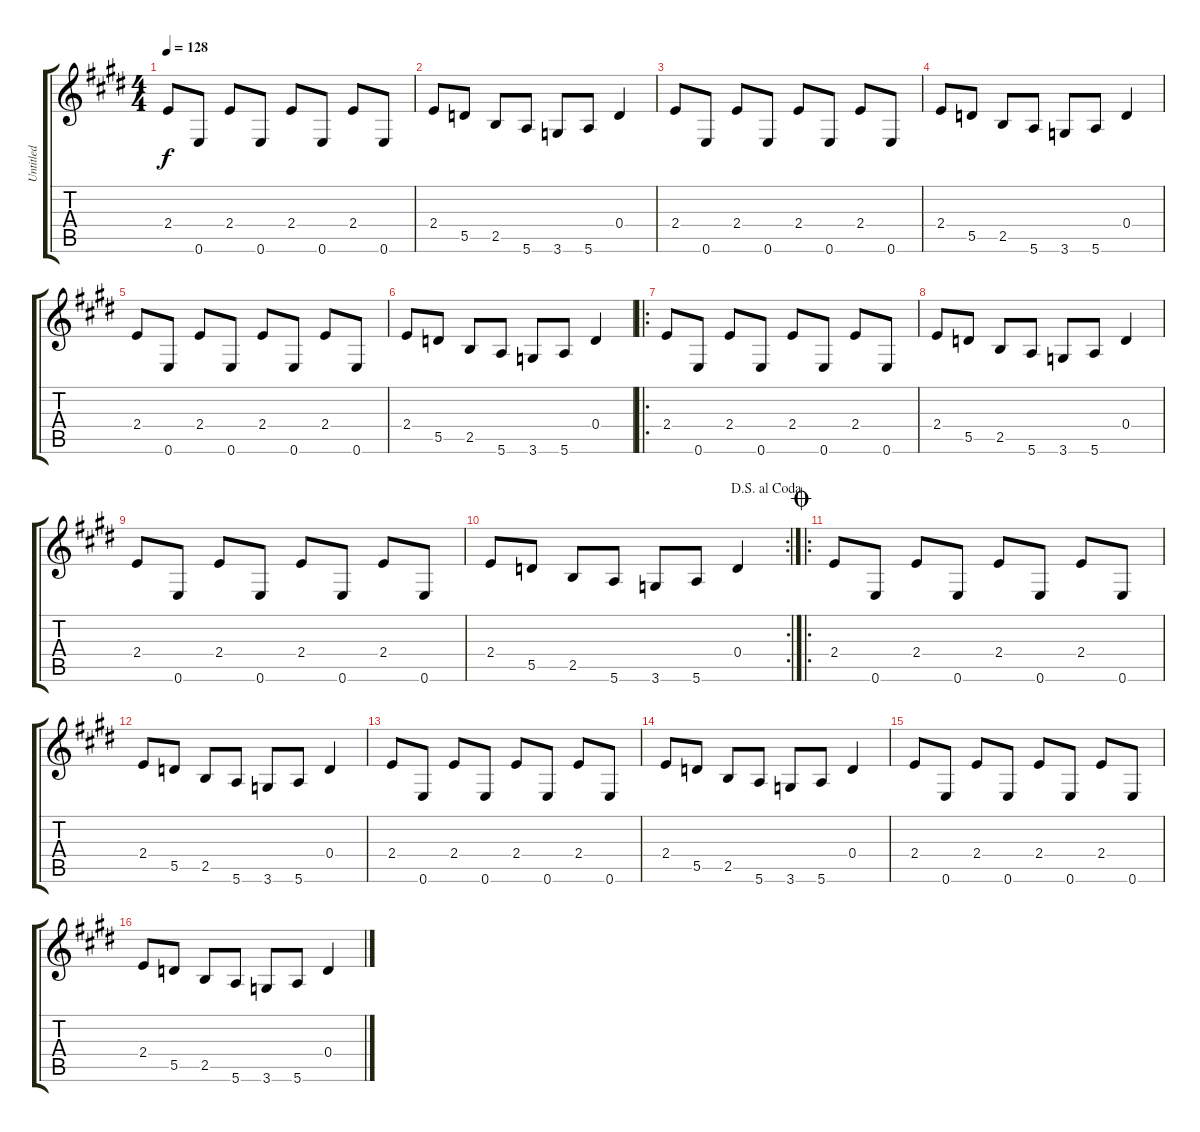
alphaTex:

\track ("Untitled" "Untitled") {instrument overdrivenguitar}
\staff {score tabs}
\tuning (E4 B3 G3 D3 A2 E2) {hide}
\ts (4 4)
\tempo 128
\clef g2
\ks c#minor
2.4.8{dy f} 0.6.8 2.4.8 0.6.8 2.4.8 0.6.8 2.4.8 0.6.8 |
2.4.8 5.5.8 2.5.8 5.6.8 3.6.8 5.6.8 0.4.4 |
\ks e
2.4.8 0.6.8 2.4.8 0.6.8 2.4.8 0.6.8 2.4.8 0.6.8 |
\ks c#minor
2.4.8 5.5.8 2.5.8 5.6.8 3.6.8 5.6.8 0.4.4 |
2.4.8 0.6.8 2.4.8 0.6.8 2.4.8 0.6.8 2.4.8 0.6.8 |
2.4.8 5.5.8 2.5.8 5.6.8 3.6.8 5.6.8 0.4.4 |
\ro
\ks e
2.4.8 0.6.8 2.4.8 0.6.8 2.4.8 0.6.8 2.4.8 0.6.8 |
\ks c#minor
2.4.8 5.5.8 2.5.8 5.6.8 3.6.8 5.6.8 0.4.4 |
2.4.8 0.6.8 2.4.8 0.6.8 2.4.8 0.6.8 2.4.8 0.6.8 |
\rc 2
\jump dalsegnoalcoda
2.4.8 5.5.8 2.5.8 5.6.8 3.6.8 5.6.8 0.4.4 |
\ro
\jump coda
\ks e
2.4.8 0.6.8 2.4.8 0.6.8 2.4.8 0.6.8 2.4.8 0.6.8 |
\ks c#minor
2.4.8 5.5.8 2.5.8 5.6.8 3.6.8 5.6.8 0.4.4 |
2.4.8 0.6.8 2.4.8 0.6.8 2.4.8 0.6.8 2.4.8 0.6.8 |
2.4.8 5.5.8 2.5.8 5.6.8 3.6.8 5.6.8 0.4.4 |
\ks e
2.4.8 0.6.8 2.4.8 0.6.8 2.4.8 0.6.8 2.4.8 0.6.8 |
\ks c#minor
2.4.8 5.5.8 2.5.8 5.6.8 3.6.8 5.6.8 0.4.4
